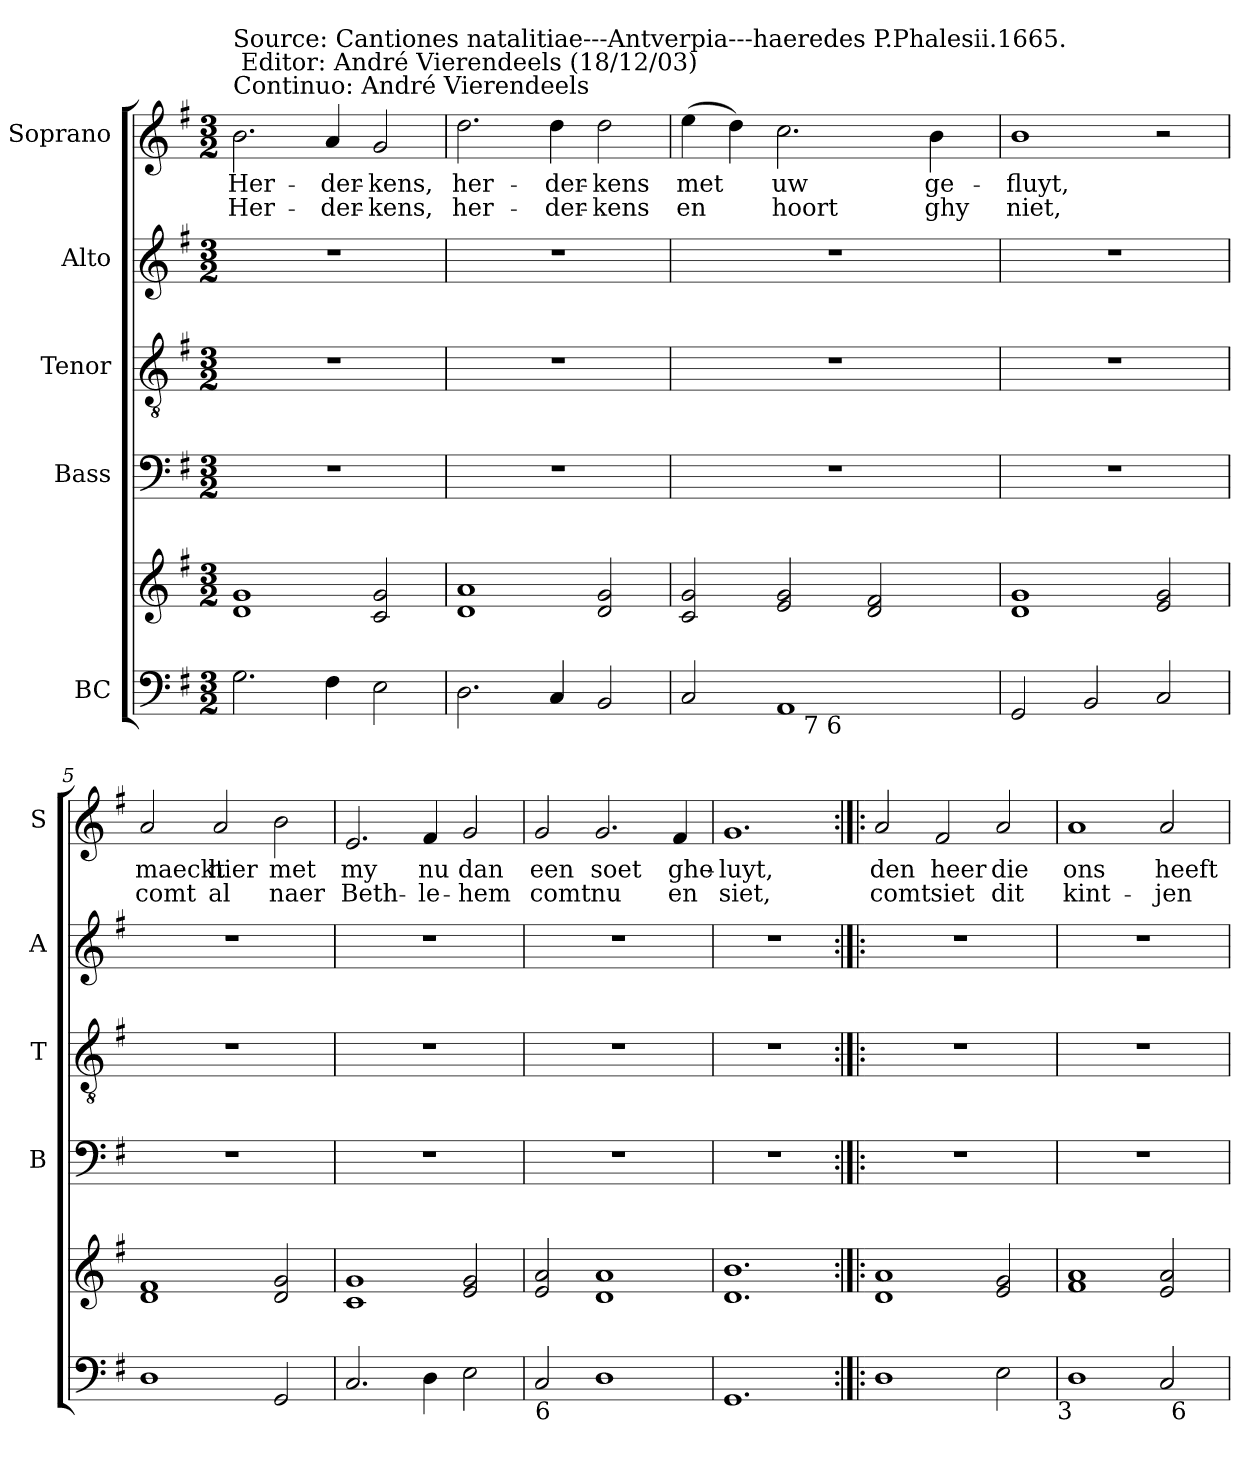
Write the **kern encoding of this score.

**kern	**kern	**kern	**kern	**kern	**kern	**text	**text
*part5	*part5	*part4	*part3	*part2	*part1	*part1	*part1
*staff6	*staff5	*staff4	*staff3	*staff2	*staff1	*staff1	*staff1
*I"BC	*	*I"Bass	*I"Tenor	*I"Alto	*I"Soprano	*	*
*	*	*I'B	*I'T	*I'A	*I'S	*	*
*clefF4	*clefG2	*clefF4	*clefGv2	*clefG2	*clefG2	*	*
*k[f#]	*k[f#]	*k[f#]	*k[f#]	*k[f#]	*k[f#]	*	*
*G:	*G:	*G:	*G:	*G:	*G:	*	*
*M3/2	*M3/2	*M3/2	*M3/2	*M3/2	*M3/2	*	*
=1	=1	=1	=1	=1	=1	=1	=1
!	!	!	!	!	!LO:TX:a:t=Source&colon; Cantiones natalitiae---Antverpia---haeredes P.Phalesii.1665.\n Editor&colon; André Vierendeels (18/12/03)\nContinuo&colon; André Vierendeels	!	!
2.G\	1d 1g	1.r	1.r	1.r	2.b\	Her-	Her-
4F#\	.	.	.	.	4a/	-der-	-der-
2E\	2c/ 2g/	.	.	.	2g/	-kens,	-kens,
=2	=2	=2	=2	=2	=2	=2	=2
2.D\	1d 1a	1.r	1.r	1.r	2.dd\	her-	her-
4C/	.	.	.	.	4dd\	-der-	-der-
2BB/	2d/ 2g/	.	.	.	2dd\	-kens	-kens
=3	=3	=3	=3	=3	=3	=3	=3
*^	*	*	*	*	*	*	*
2C/	2ryy	2c/ 2g/	1.r	1.r	1.r	(4ee\	met	en
.	.	.	.	.	.	4dd\)	.	.
1AA	16.ryy	2e/ 2g/	.	.	.	2.cc\	uw	hoort
!	!LO:TX:b:t=7 6	!	!	!	!	!	!	!
.	2ryy	.	.	.	.	.	.	.
.	.	2d/ 2f#/	.	.	.	.	.	.
.	4ryy	.	.	.	.	.	.	.
.	.	.	.	.	.	4b\	ge-	ghy
.	8ryy	.	.	.	.	.	.	.
.	32ryy	.	.	.	.	.	.	.
*v	*v	*	*	*	*	*	*	*
=4	=4	=4	=4	=4	=4	=4	=4
2GG/	1d 1g	1.r	1.r	1.r	1b	-fluyt,	niet,
2BB/	.	.	.	.	.	.	.
2C/	2e/ 2g/	.	.	.	2r	.	.
=5	=5	=5	=5	=5	=5	=5	=5
1D	1d 1f#	1.r	1.r	1.r	2a/	maeckt	comt
.	.	.	.	.	2a/	hier	al
2GG/	2d/ 2g/	.	.	.	2b\	met	naer
=6	=6	=6	=6	=6	=6	=6	=6
2.C/	1c 1g	1.r	1.r	1.r	2.e/	my	Beth-
4D\	.	.	.	.	4f#/	nu	-le-
2E\	2e/ 2g/	.	.	.	2g/	dan	-hem
!!LO:LB:g=z
=7	=7	=7	=7	=7	=7	=7	=7
!LO:TX:b:t=6	!	!	!	!	!	!	!
2C/	2e/ 2a/	1.r	1.r	1.r	2g/	een	comt
1D	1d 1a	.	.	.	2.g/	soet	nu
.	.	.	.	.	4f#/	ghe-	en
=8	=8	=8	=8	=8	=8	=8	=8
1.GG	1.d 1.b	1.r	1.r	1.r	1.g	-luyt,	siet,
=9:|!|:	=9:|!|:	=9:|!|:	=9:|!|:	=9:|!|:	=9:|!|:	=9:|!|:	=9:|!|:
1D	1d 1a	1.r	1.r	1.r	2a/	den	comt
.	.	.	.	.	2f#/	heer	siet
2E\	2e/ 2g/	.	.	.	2a/	die	dit
!LO:TX:b:t=3	!	!	!	!	!	!	!
=10	=10	=10	=10	=10	=10	=10	=10
*^	*	*	*	*	*	*	*
1D	1ryy	1f# 1a	1.r	1.r	1.r	1a	ons	kint-
2C/	32ryy	2e/ 2a/	.	.	.	2a/	heeft	-jen
!	!LO:TX:b:t=6	!	!	!	!	!	!	!
.	4...ryy	.	.	.	.	.	.	.
*v	*v	*	*	*	*	*	*	*
=	=	=	=	=	=	=	=
*-	*-	*-	*-	*-	*-	*-	*-
